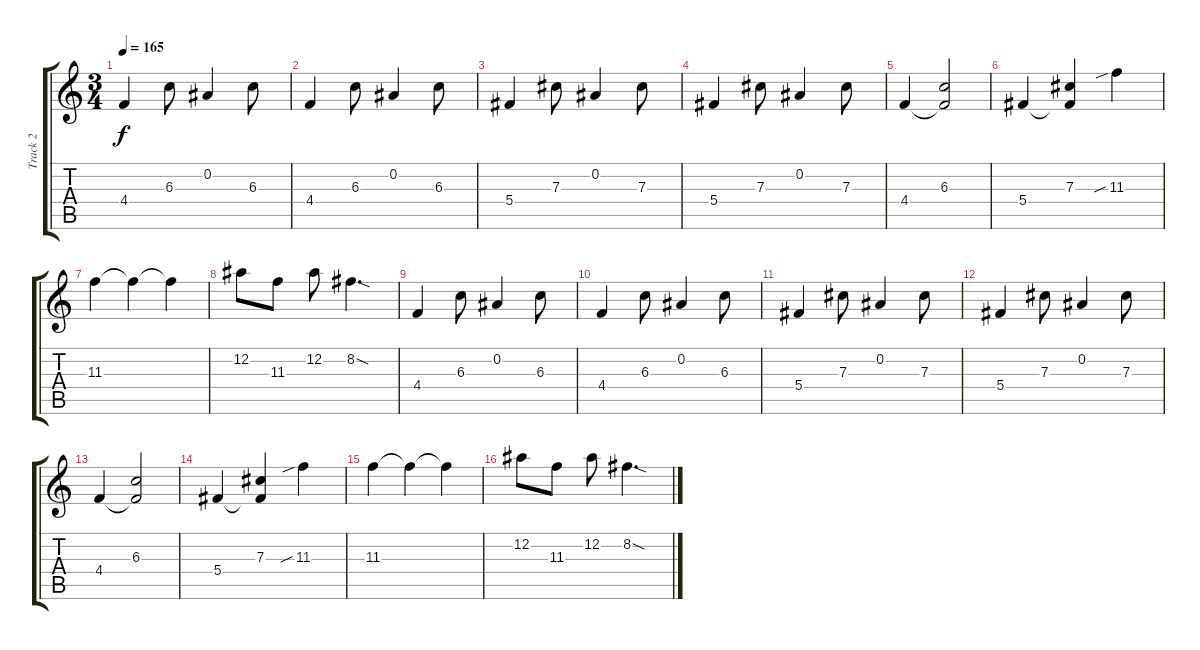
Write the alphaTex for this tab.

\track ("Track 2" "Track 2") {instrument electricguitarjazz}
\staff {score tabs}
\tuning (Eb4 Bb3 Gb3 Db3 Ab2 Eb2) {hide}
\ts (3 4)
\tempo 165
\clef g2
\ks c
4.4.4{dy f} 6.3.8 0.2.4 6.3.8 |
4.4.4 6.3.8 0.2.4 6.3.8 |
5.4.4 7.3.8 0.2.4 7.3.8 |
5.4.4 7.3.8 0.2.4 7.3.8 |
4.4.4 (6.3 4.4{t}).2 |
5.4.4 (7.3 5.4{t}).4 11.3{sib}.4 |
11.3.4 11.3{t}.4 11.3{t}.4 |
12.2.8 11.3.8 12.2.8 8.2{sod}.4{d} |
4.4.4 6.3.8 0.2.4 6.3.8 |
4.4.4 6.3.8 0.2.4 6.3.8 |
5.4.4 7.3.8 0.2.4 7.3.8 |
5.4.4 7.3.8 0.2.4 7.3.8 |
4.4.4 (6.3 4.4{t}).2 |
5.4.4 (7.3 5.4{t}).4 11.3{sib}.4 |
11.3.4 11.3{t}.4 11.3{t}.4 |
12.2.8 11.3.8 12.2.8 8.2{sod}.4{d}
